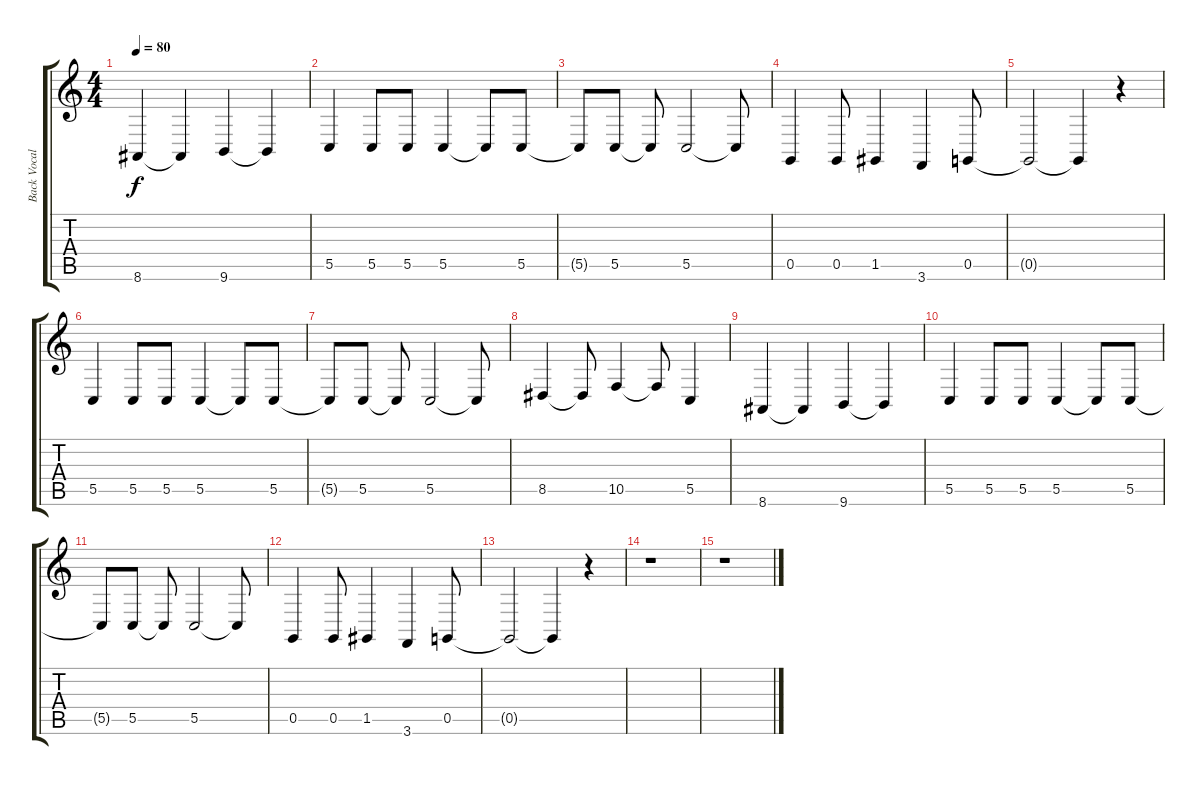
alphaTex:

\track ("Back Vocals, Anna" "Back Vocal") {instrument lead2sawtooth}
\staff {score tabs}
\tuning (D4 A3 F3 C3 G2 D2) {hide}
\ts (4 4)
\tempo 80
\clef g2
\ks c
8.6.4{dy f} 8.6{t}.4 9.6.4 9.6{t}.4 |
5.5.4 5.5.8 5.5.8 5.5.4 5.5{t}.8 5.5.8 |
5.5{t}.8 5.5.8 5.5{t}.8 5.5.2 5.5{t}.8 |
0.5.4 0.5.8 1.5.4 3.6.4 0.5.8 |
0.5{t}.2 0.5{t}.4 r.4 |
5.5.4 5.5.8 5.5.8 5.5.4 5.5{t}.8 5.5.8 |
5.5{t}.8 5.5.8 5.5{t}.8 5.5.2 5.5{t}.8 |
8.5.4 8.5{t}.8 10.5.4 10.5{t}.8 5.5.4 |
8.6.4 8.6{t}.4 9.6.4 9.6{t}.4 |
5.5.4 5.5.8 5.5.8 5.5.4 5.5{t}.8 5.5.8 |
5.5{t}.8 5.5.8 5.5{t}.8 5.5.2 5.5{t}.8 |
0.5.4 0.5.8 1.5.4 3.6.4 0.5.8 |
0.5{t}.2 0.5{t}.4 r.4 |
r.1 |
r.1
